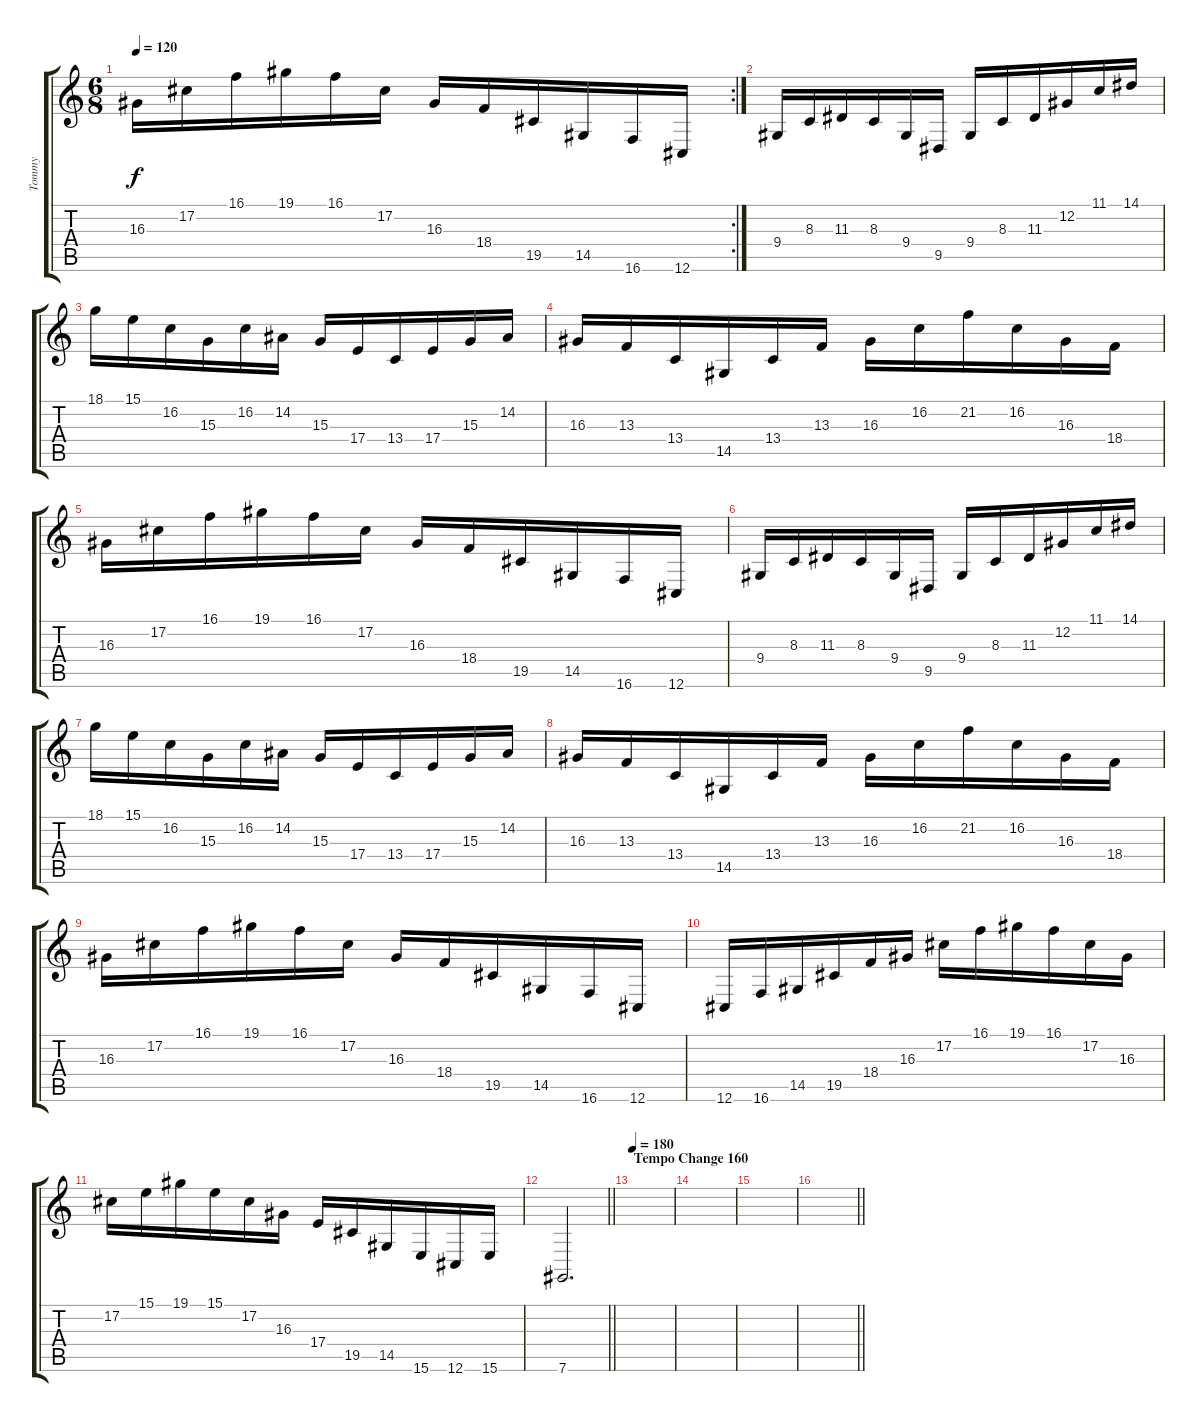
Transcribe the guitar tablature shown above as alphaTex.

\track ("Tommy" "Tommy") {instrument lead1square}
\staff {score tabs}
\tuning (Db4 Ab3 E3 B2 Gb2 Db2) {hide}
\rc 2
\ts (6 8)
\tempo 120
\clef g2
\ks c
16.3.16{dy f} 17.2.16 16.1.16 19.1.16 16.1.16 17.2.16 16.3.16 18.4.16 19.5.16 14.5.16 16.6.16 12.6.16 |
9.4.16 8.3.16 11.3.16 8.3.16 9.4.16 9.5.16 9.4.16 8.3.16 11.3.16 12.2.16 11.1.16 14.1.16 |
18.1.16 15.1.16 16.2.16 15.3.16 16.2.16 14.2.16 15.3.16 17.4.16 13.4.16 17.4.16 15.3.16 14.2.16 |
16.3.16 13.3.16 13.4.16 14.5.16 13.4.16 13.3.16 16.3.16 16.2.16 21.2.16 16.2.16 16.3.16 18.4.16 |
16.3.16 17.2.16 16.1.16 19.1.16 16.1.16 17.2.16 16.3.16 18.4.16 19.5.16 14.5.16 16.6.16 12.6.16 |
9.4.16 8.3.16 11.3.16 8.3.16 9.4.16 9.5.16 9.4.16 8.3.16 11.3.16 12.2.16 11.1.16 14.1.16 |
18.1.16 15.1.16 16.2.16 15.3.16 16.2.16 14.2.16 15.3.16 17.4.16 13.4.16 17.4.16 15.3.16 14.2.16 |
16.3.16 13.3.16 13.4.16 14.5.16 13.4.16 13.3.16 16.3.16 16.2.16 21.2.16 16.2.16 16.3.16 18.4.16 |
16.3.16 17.2.16 16.1.16 19.1.16 16.1.16 17.2.16 16.3.16 18.4.16 19.5.16 14.5.16 16.6.16 12.6.16 |
12.6.16 16.6.16 14.5.16 19.5.16 18.4.16 16.3.16 17.2.16 16.1.16 19.1.16 16.1.16 17.2.16 16.3.16 |
17.2.16 15.1.16 19.1.16 15.1.16 17.2.16 16.3.16 17.4.16 19.5.16 14.5.16 15.6.16 12.6.16 15.6.16 |
\barLineRight lightlight
7.6.2{d} |
\section ("" "Tempo Change 160")
\tempo 160
\tempo 180
|
|
|
\barLineRight lightlight
